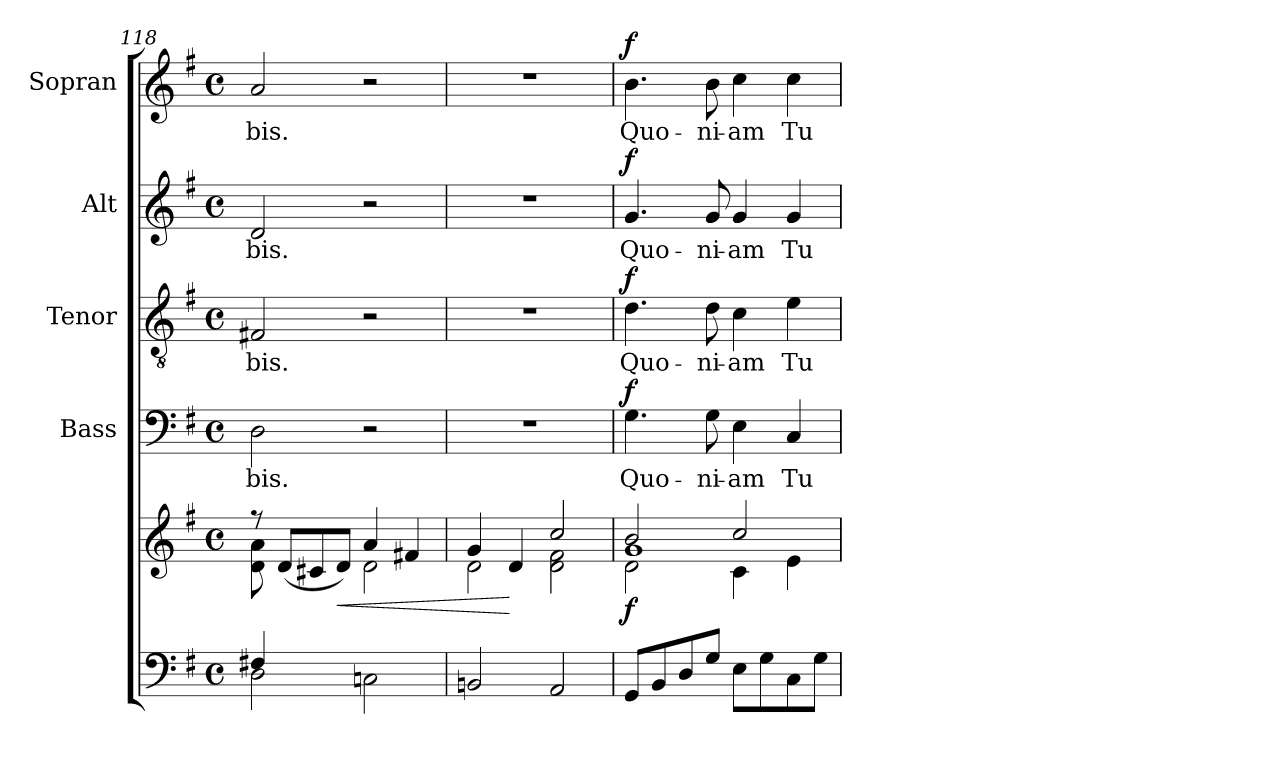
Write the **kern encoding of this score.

**kern	**kern	**dynam	**kern	**text	**dynam	**kern	**text	**dynam	**kern	**text	**dynam	**kern	**text	**dynam
*part5	*part5	*part5	*part4	*part4	*part4	*part3	*part3	*part3	*part2	*part2	*part2	*part1	*part1	*part1
*staff6	*staff5	*staff5/6	*staff4	*staff4	*staff4	*staff3	*staff3	*staff3	*staff2	*staff2	*staff2	*staff1	*staff1	*staff1
*	*	*	*I"Bass	*	*	*I"Tenor	*	*	*I"Alt	*	*	*I"Sopran	*	*
*	*	*	*I'B.	*	*	*I'T.	*	*	*I'A.	*	*	*I'S.	*	*
*clefF4	*clefG2	*	*clefF4	*	*	*clefGv2	*	*	*clefG2	*	*	*clefG2	*	*
*k[f#]	*k[f#]	*	*k[f#]	*	*	*k[f#]	*	*	*k[f#]	*	*	*k[f#]	*	*
*G:	*G:	*	*G:	*	*	*G:	*	*	*G:	*	*	*G:	*	*
*M4/4	*M4/4	*	*M4/4	*	*	*M4/4	*	*	*M4/4	*	*	*M4/4	*	*
*met(c)	*met(c)	*	*met(c)	*	*	*met(c)	*	*	*met(c)	*	*	*met(c)	*	*
=118	=118	=118	=118	=118	=118	=118	=118	=118	=118	=118	=118	=118	=118	=118
*^	*^	*	*	*	*	*	*	*	*	*	*	*	*	*
!	!	!	!	!	!	!LO:LY:b	!	!	!LO:LY:b	!	!	!LO:LY:b	!	!	!LO:LY:b	!
4F#X!/	2D\	8ree	8d!\ 8a!\	.	2D\	-bis.	.	2F#X/	-bis.	.	2d/	-bis.	.	2a/	-bis.	.
.	.	(<8d/L	8ryy	.	.	.	.	.	.	.	.	.	.	.	.	.
4ryy	.	8c#X/	4ryy	.	.	.	.	.	.	.	.	.	.	.	.	.
!	!	!	!	!LO:HP:b	!	!	!	!	!	!	!	!	!	!	!	!
.	.	8d/J)	.	<	.	.	.	.	.	.	.	.	.	.	.	.
2ryy	2Cn\	4a/	2d\	.	2r	.	.	2r	.	.	2r	.	.	2r	.	.
.	.	4f#X/	.	.	.	.	.	.	.	.	.	.	.	.	.	.
*v	*v	*	*	*	*	*	*	*	*	*	*	*	*	*	*	*
=119	=119	=119	=119	=119	=119	=119	=119	=119	=119	=119	=119	=119	=119	=119	=119
2BBn/	4g/	2d\	.	1r	.	.	1r	.	.	1r	.	.	1r	.	.
.	4d/	.	[	.	.	.	.	.	.	.	.	.	.	.	.
2AA/	2cc/	2d\ 2f#\	.	.	.	.	.	.	.	.	.	.	.	.	.
=120	=120	=120	=120	=120	=120	=120	=120	=120	=120	=120	=120	=120	=120	=120	=120
*	*	*^	*	*	*	*	*	*	*	*	*	*	*	*	*
!	!	!	!	!LO:DY:b	!	!LO:LY:b	!LO:DY:a	!	!LO:LY:b	!LO:DY:a	!	!LO:LY:b	!LO:DY:a	!	!LO:LY:b	!LO:DY:a
8GG/L	2b/	2d\	1g	f	4.G\	Quo-	f	4.d\	Quo-	f	4.g/	Quo-	f	4.b\	Quo-	f
8BB/	.	.	.	.	.	.	.	.	.	.	.	.	.	.	.	.
8D/	.	.	.	.	.	.	.	.	.	.	.	.	.	.	.	.
!	!	!	!	!	!	!LO:LY:b	!	!	!LO:LY:b	!	!	!LO:LY:b	!	!	!LO:LY:b	!
8G/J	.	.	.	.	8G\	-ni-	.	8d\	-ni-	.	8g/	-ni-	.	8b\	-ni-	.
!	!	!	!	!	!	!LO:LY:b	!	!	!LO:LY:b	!	!	!LO:LY:b	!	!	!LO:LY:b	!
8E\L	2cc/	4c\	.	.	4E\	-am	.	4c\	-am	.	4g/	-am	.	4cc\	-am	.
8G\	.	.	.	.	.	.	.	.	.	.	.	.	.	.	.	.
!	!	!	!	!	!	!LO:LY:b	!	!	!LO:LY:b	!	!	!LO:LY:b	!	!	!LO:LY:b	!
8C\	.	4e\	.	.	4C/	Tu	.	4e\	Tu	.	4g/	Tu	.	4cc\	Tu	.
8G\J	.	.	.	.	.	.	.	.	.	.	.	.	.	.	.	.
*	*v	*v	*v	*	*	*	*	*	*	*	*	*	*	*	*	*
=	=	=	=	=	=	=	=	=	=	=	=	=	=	=
*-	*-	*-	*-	*-	*-	*-	*-	*-	*-	*-	*-	*-	*-	*-
